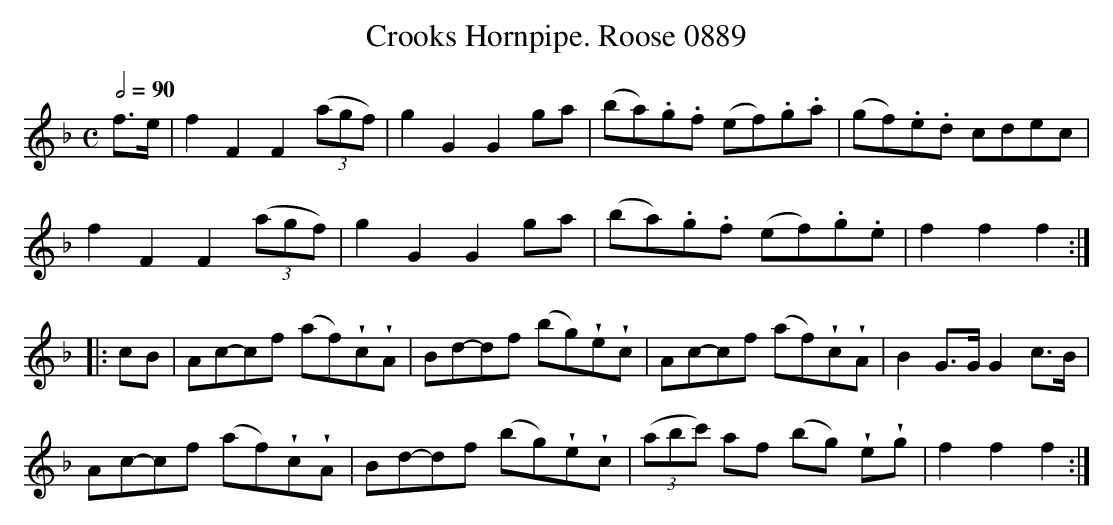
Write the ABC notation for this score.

X:1
T:Crooks Hornpipe. Roose 0889
M:C
L:1/8
Q:1/2=90
K:F clef=treble
f>e|f2F2F2 (3(agf)|g2G2G2 ga|(ba).g.f (ef).g.a|(gf).e.d cdec|
f2F2F2 (3(agf)|g2G2G2 ga|(ba).g.f (ef).g.e|f2f2f2:|
|:cB|Ac-cf (af)!wedge!c!wedge!A|Bd-df (bg)!wedge!e!wedge!c|Ac-cf (af)!wedge!c!wedge!A|B2G>G G2 c>B|
Ac-cf (af)!wedge!c!wedge!A|Bd-df (bg)!wedge!e!wedge!c|(3(abc') af (bg) !wedge!e!wedge!g|f2f2f2:|
